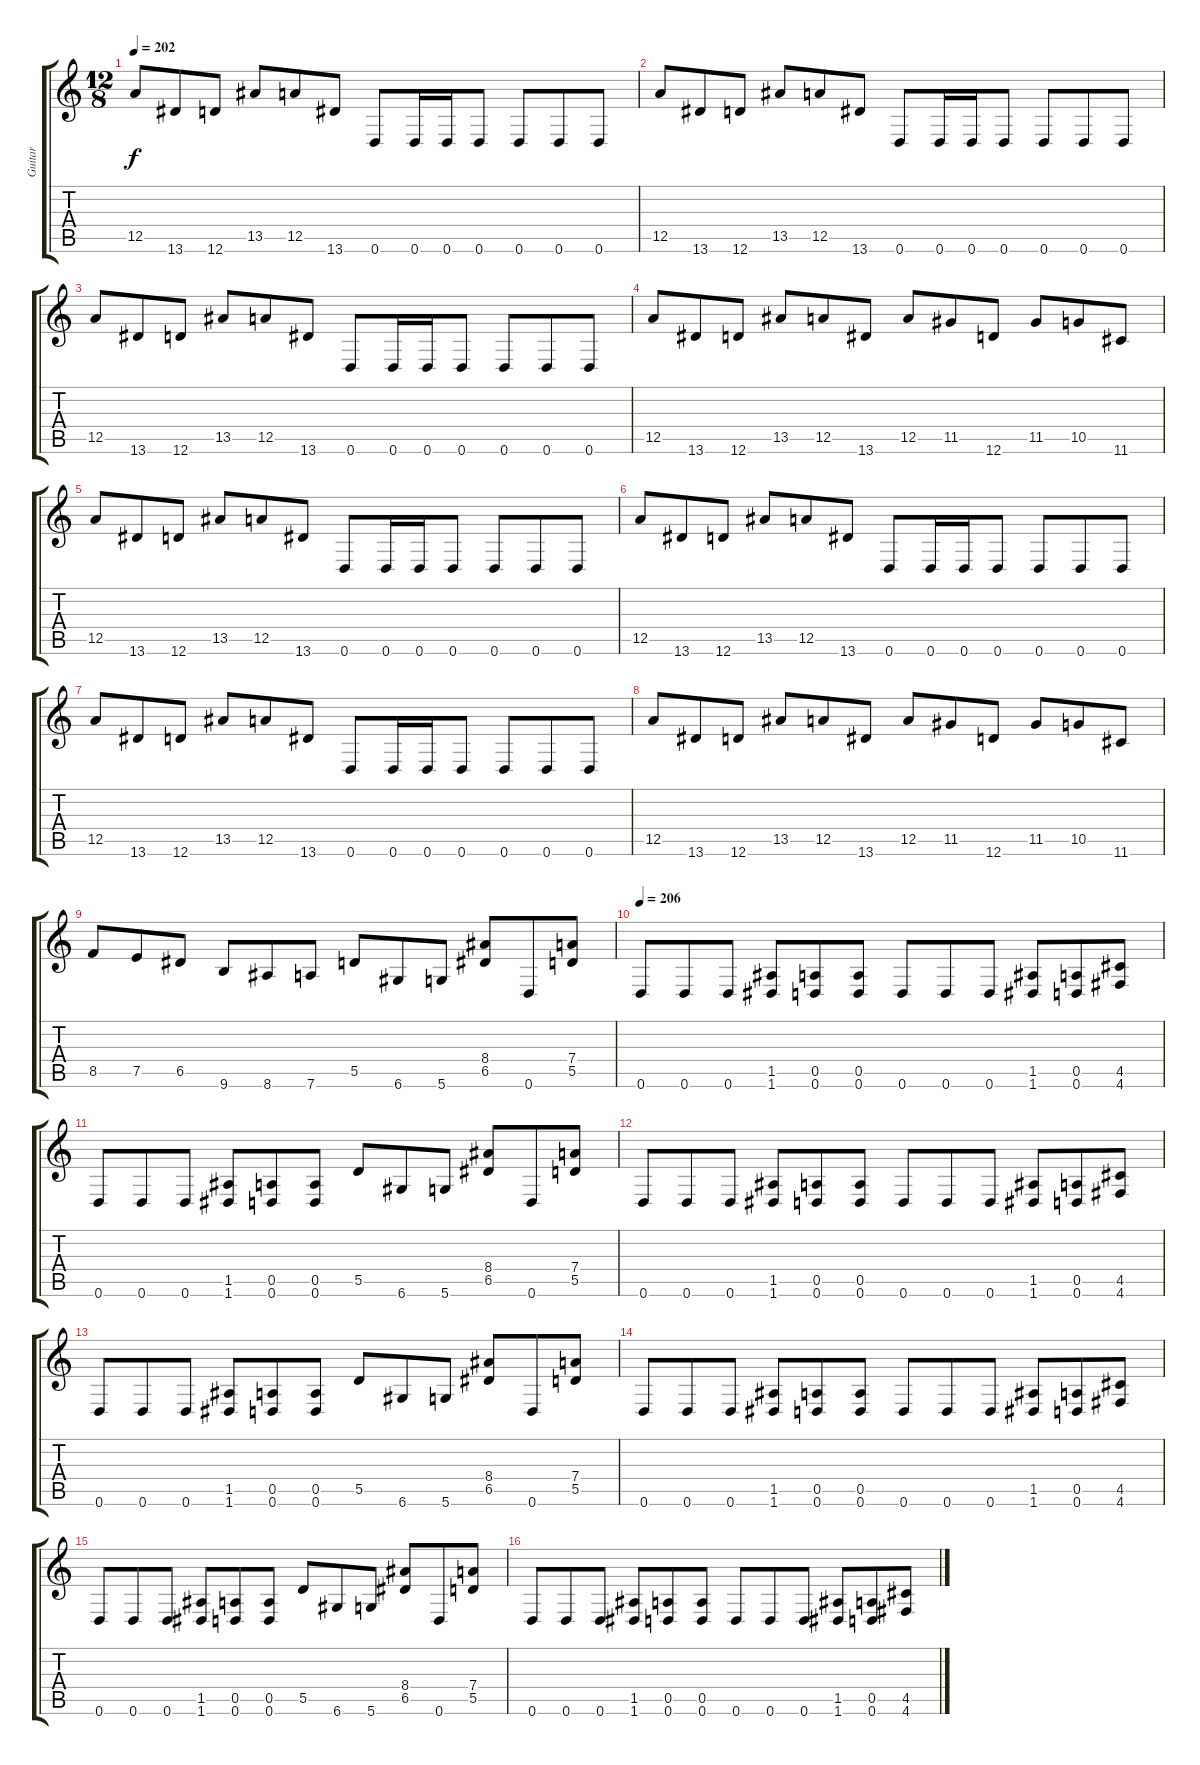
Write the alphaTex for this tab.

\track ("Guitar" "Guitar") {instrument overdrivenguitar}
\staff {score tabs}
\tuning (E4 B3 G3 D3 A2 D2) {hide}
\ts (12 8)
\tempo 202
\clef g2
\ks c
12.5.8{dy f instrument overdrivenguitar} 13.6.8 12.6.8 13.5.8 12.5.8 13.6.8 0.6.8 0.6.16 0.6.16 0.6.8 0.6.8 0.6.8 0.6.8 |
12.5.8 13.6.8 12.6.8 13.5.8 12.5.8 13.6.8 0.6.8 0.6.16 0.6.16 0.6.8 0.6.8 0.6.8 0.6.8 |
12.5.8 13.6.8 12.6.8 13.5.8 12.5.8 13.6.8 0.6.8 0.6.16 0.6.16 0.6.8 0.6.8 0.6.8 0.6.8 |
12.5.8 13.6.8 12.6.8 13.5.8 12.5.8 13.6.8 12.5.8 11.5.8 12.6.8 11.5.8 10.5.8 11.6.8 |
12.5.8 13.6.8 12.6.8 13.5.8 12.5.8 13.6.8 0.6.8 0.6.16 0.6.16 0.6.8 0.6.8 0.6.8 0.6.8 |
12.5.8 13.6.8 12.6.8 13.5.8 12.5.8 13.6.8 0.6.8 0.6.16 0.6.16 0.6.8 0.6.8 0.6.8 0.6.8 |
12.5.8 13.6.8 12.6.8 13.5.8 12.5.8 13.6.8 0.6.8 0.6.16 0.6.16 0.6.8 0.6.8 0.6.8 0.6.8 |
12.5.8 13.6.8 12.6.8 13.5.8 12.5.8 13.6.8 12.5.8 11.5.8 12.6.8 11.5.8 10.5.8 11.6.8 |
8.5.8 7.5.8 6.5.8 9.6.8 8.6.8 7.6.8 5.5.8 6.6.8 5.6.8 (8.4 6.5).8 0.6.8 (7.4 5.5).8 |
\tempo 206
0.6.8 0.6.8 0.6.8 (1.5 1.6).8 (0.5 0.6).8 (0.5 0.6).8 0.6.8 0.6.8 0.6.8 (1.5 1.6).8 (0.5 0.6).8 (4.5 4.6).8 |
0.6.8 0.6.8 0.6.8 (1.5 1.6).8 (0.5 0.6).8 (0.5 0.6).8 5.5.8 6.6.8 5.6.8 (8.4 6.5).8 0.6.8 (7.4 5.5).8 |
0.6.8 0.6.8 0.6.8 (1.5 1.6).8 (0.5 0.6).8 (0.5 0.6).8 0.6.8 0.6.8 0.6.8 (1.5 1.6).8 (0.5 0.6).8 (4.5 4.6).8 |
0.6.8 0.6.8 0.6.8 (1.5 1.6).8 (0.5 0.6).8 (0.5 0.6).8 5.5.8 6.6.8 5.6.8 (8.4 6.5).8 0.6.8 (7.4 5.5).8 |
0.6.8 0.6.8 0.6.8 (1.5 1.6).8 (0.5 0.6).8 (0.5 0.6).8 0.6.8 0.6.8 0.6.8 (1.5 1.6).8 (0.5 0.6).8 (4.5 4.6).8 |
0.6.8 0.6.8 0.6.8 (1.5 1.6).8 (0.5 0.6).8 (0.5 0.6).8 5.5.8 6.6.8 5.6.8 (8.4 6.5).8 0.6.8 (7.4 5.5).8 |
0.6.8 0.6.8 0.6.8 (1.5 1.6).8 (0.5 0.6).8 (0.5 0.6).8 0.6.8 0.6.8 0.6.8 (1.5 1.6).8 (0.5 0.6).8 (4.5 4.6).8
